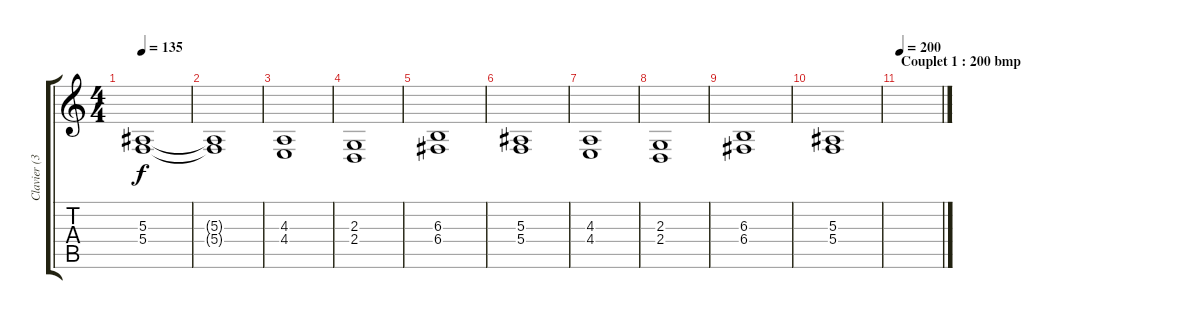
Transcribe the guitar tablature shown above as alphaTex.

\track ("Clavier (3)" "Clavier (3") {instrument stringensemble2}
\staff {score tabs}
\tuning (D4 A3 F3 C3 G2 D2) {hide}
\ts (4 4)
\tempo 135
\clef g2
\ks c
(5.3 5.4).1{dy f} |
(5.3{t} 5.4{t}).1 |
(4.3 4.4).1 |
(2.3 2.4).1 |
(6.3 6.4).1 |
(5.3 5.4).1 |
(4.3 4.4).1 |
(2.3 2.4).1 |
(6.3 6.4).1 |
(5.3 5.4).1 |
\section ("" "Couplet 1 : 200 bmp")
\tempo 200
